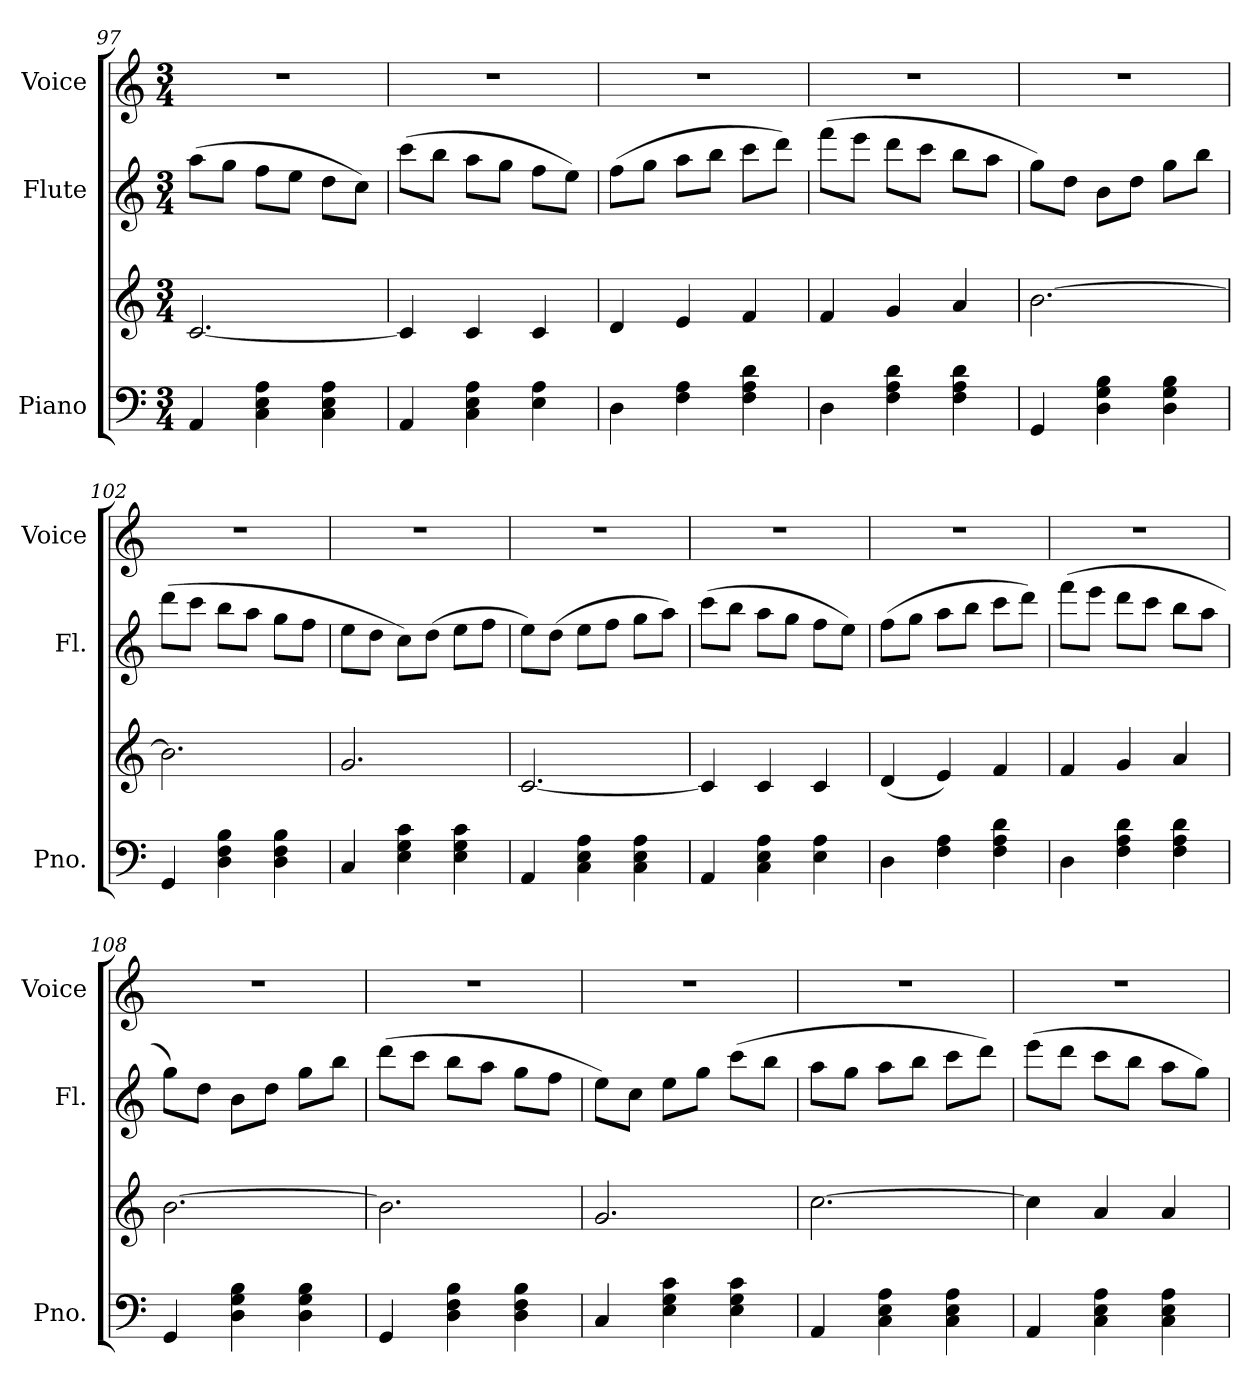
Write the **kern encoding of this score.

**kern	**kern	**kern	**kern
*part3	*part3	*part2	*part1
*staff4	*staff3	*staff2	*staff1
*I"Piano	*	*I"Flute	*I"Voice
*I'Pno.	*	*I'Fl.	*I'Voice
*clefF4	*clefG2	*clefG2	*clefG2
*k[]	*k[]	*k[]	*k[]
*C:	*C:	*C:	*C:
*M3/4	*M3/4	*M3/4	*M3/4
=97	=97	=97	=97
!	!	!	!LO:N:vis=1
4AAi/	[2.ci/	(8aai\L	2.r
.	.	8ggi\J	.
4Ci\ 4Ei 4Ai	.	8ffi\L	.
.	.	8eei\J	.
4Ci\ 4Ei 4Ai	.	8ddi\L	.
.	.	8cci\J)	.
=98	=98	=98	=98
!	!	!	!LO:N:vis=1
4AAi/	4ci/]	(8ccci\L	2.r
.	.	8bbi\J	.
4Ci\ 4Ei 4Ai	4ci/	8aai\L	.
.	.	8ggi\J	.
4Ei\ 4Ai	4ci/	8ffi\L	.
.	.	8eei\J)	.
=99	=99	=99	=99
!	!	!	!LO:N:vis=1
4Di\	4di/	(8ffi\L	2.r
.	.	8ggi\J	.
4Fi\ 4Ai	4ei/	8aai\L	.
.	.	8bbi\J	.
4Fi\ 4Ai 4di	4fi/	8ccci\L	.
.	.	8dddi\J)	.
=100	=100	=100	=100
!	!	!	!LO:N:vis=1
4Di\	4fi/	(8fffi\L	2.r
.	.	8eeei\J	.
4Fi\ 4Ai 4di	4gi/	8dddi\L	.
.	.	8ccci\J	.
4Fi\ 4Ai 4di	4ai/	8bbi\L	.
.	.	8aai\J	.
=101	=101	=101	=101
!	!	!	!LO:N:vis=1
4GGi/	[2.bi\	8ggi\L)	2.r
.	.	8ddi\J	.
4Di\ 4Gi 4Bi	.	8bi\L	.
.	.	8ddi\J	.
4Di\ 4Gi 4Bi	.	8ggi\L	.
.	.	8bbi\J	.
=102	=102	=102	=102
!	!	!	!LO:N:vis=1
4GGi/	2.bi\]	(8dddi\L	2.r
.	.	8ccci\J	.
4Di\ 4Fi 4Bi	.	8bbi\L	.
.	.	8aai\J	.
4Di\ 4Fi 4Bi	.	8ggi\L	.
.	.	8ffi\J	.
=103	=103	=103	=103
!	!	!	!LO:N:vis=1
4Ci/	2.gi/	8eei\L	2.r
.	.	8ddi\J	.
4Ei\ 4Gi 4ci	.	8cci\L)	.
.	.	(8ddi\J	.
4Ei\ 4Gi 4ci	.	8eei\L	.
.	.	8ffi\J	.
=104	=104	=104	=104
!	!	!	!LO:N:vis=1
4AAi/	[2.ci/	8eei\L)	2.r
.	.	(8ddi\J	.
4Ci\ 4Ei 4Ai	.	8eei\L	.
.	.	8ffi\J	.
4Ci\ 4Ei 4Ai	.	8ggi\L	.
.	.	8aai\J)	.
!!LO:LB:g=z
=105	=105	=105	=105
!	!	!	!LO:N:vis=1
4AAi/	4ci/]	(8ccci\L	2.r
.	.	8bbi\J	.
4Ci\ 4Ei 4Ai	4ci/	8aai\L	.
.	.	8ggi\J	.
4Ei\ 4Ai	4ci/	8ffi\L	.
.	.	8eei\J)	.
=106	=106	=106	=106
!	!	!	!LO:N:vis=1
4Di\	(4di/	(8ffi\L	2.r
.	.	8ggi\J	.
4Fi\ 4Ai	4ei/)	8aai\L	.
.	.	8bbi\J	.
4Fi\ 4Ai 4di	4fi/	8ccci\L	.
.	.	8dddi\J)	.
=107	=107	=107	=107
!	!	!	!LO:N:vis=1
4Di\	4fi/	(8fffi\L	2.r
.	.	8eeei\J	.
4Fi\ 4Ai 4di	4gi/	8dddi\L	.
.	.	8ccci\J	.
4Fi\ 4Ai 4di	4ai/	8bbi\L	.
.	.	8aai\J	.
=108	=108	=108	=108
!	!	!	!LO:N:vis=1
4GGi/	[2.bi\	8ggi\L)	2.r
.	.	8ddi\J	.
4Di\ 4Gi 4Bi	.	8bi\L	.
.	.	8ddi\J	.
4Di\ 4Gi 4Bi	.	8ggi\L	.
.	.	8bbi\J	.
=109	=109	=109	=109
!	!	!	!LO:N:vis=1
4GGi/	2.bi\]	(8dddi\L	2.r
.	.	8ccci\J	.
4Di\ 4Fi 4Bi	.	8bbi\L	.
.	.	8aai\J	.
4Di\ 4Fi 4Bi	.	8ggi\L	.
.	.	8ffi\J	.
=110	=110	=110	=110
!	!	!	!LO:N:vis=1
4Ci/	2.gi/	8eei\L)	2.r
.	.	8cci\J	.
4Ei\ 4Gi 4ci	.	8eei\L	.
.	.	8ggi\J	.
4Ei\ 4Gi 4ci	.	(8ccci\L	.
.	.	8bbi\J	.
=111	=111	=111	=111
!	!	!	!LO:N:vis=1
4AAi/	[2.cci\	8aai\L	2.r
.	.	8ggi\J	.
4Ci\ 4Ei 4Ai	.	8aai\L	.
.	.	8bbi\J	.
4Ci\ 4Ei 4Ai	.	8ccci\L	.
.	.	8dddi\J)	.
=112	=112	=112	=112
!	!	!	!LO:N:vis=1
4AAi/	4cci\]	(8eeei\L	2.r
.	.	8dddi\J	.
4Ci\ 4Ei 4Ai	4ai/	8ccci\L	.
.	.	8bbi\J	.
4Ci\ 4Ei 4Ai	4ai/	8aai\L	.
.	.	8ggi\J)	.
=	=	=	=
*-	*-	*-	*-
